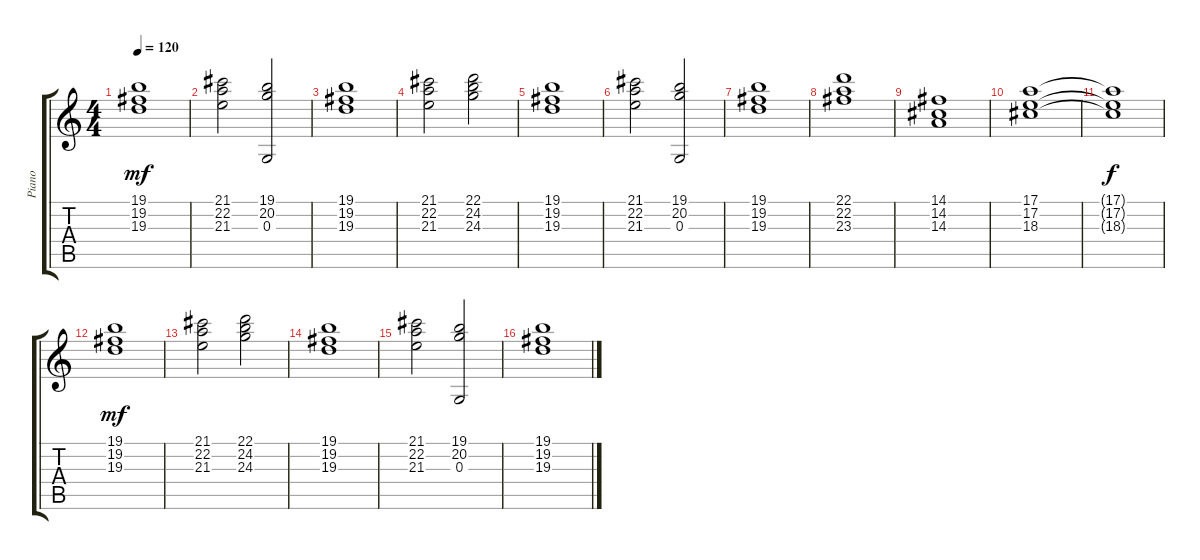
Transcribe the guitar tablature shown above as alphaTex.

\track ("Piano" "Piano") {instrument synthstrings1}
\staff {score tabs}
\tuning (E4 B3 G3 D3 A2 E2) {hide}
\ts (4 4)
\tempo 120
\clef g2
\ks c
(19.1 19.2 19.3).1{dy mf} |
(21.1 22.2 21.3).2 (19.1 20.2 0.3).2 |
(19.1 19.2 19.3).1 |
(21.1 22.2 21.3).2 (22.1 24.2 24.3).2 |
(19.1 19.2 19.3).1 |
(21.1 22.2 21.3).2 (19.1 20.2 0.3).2 |
(19.1 19.2 19.3).1 |
(22.1 22.2 23.3).1 |
(14.1 14.2 14.3).1 |
(17.1 17.2 18.3).1 |
(17.1{t} 17.2{t} 18.3{t}).1{dy f} |
(19.1 19.2 19.3).1{dy mf} |
(21.1 22.2 21.3).2 (22.1 24.2 24.3).2 |
(19.1 19.2 19.3).1 |
(21.1 22.2 21.3).2 (19.1 20.2 0.3).2 |
(19.1 19.2 19.3).1
